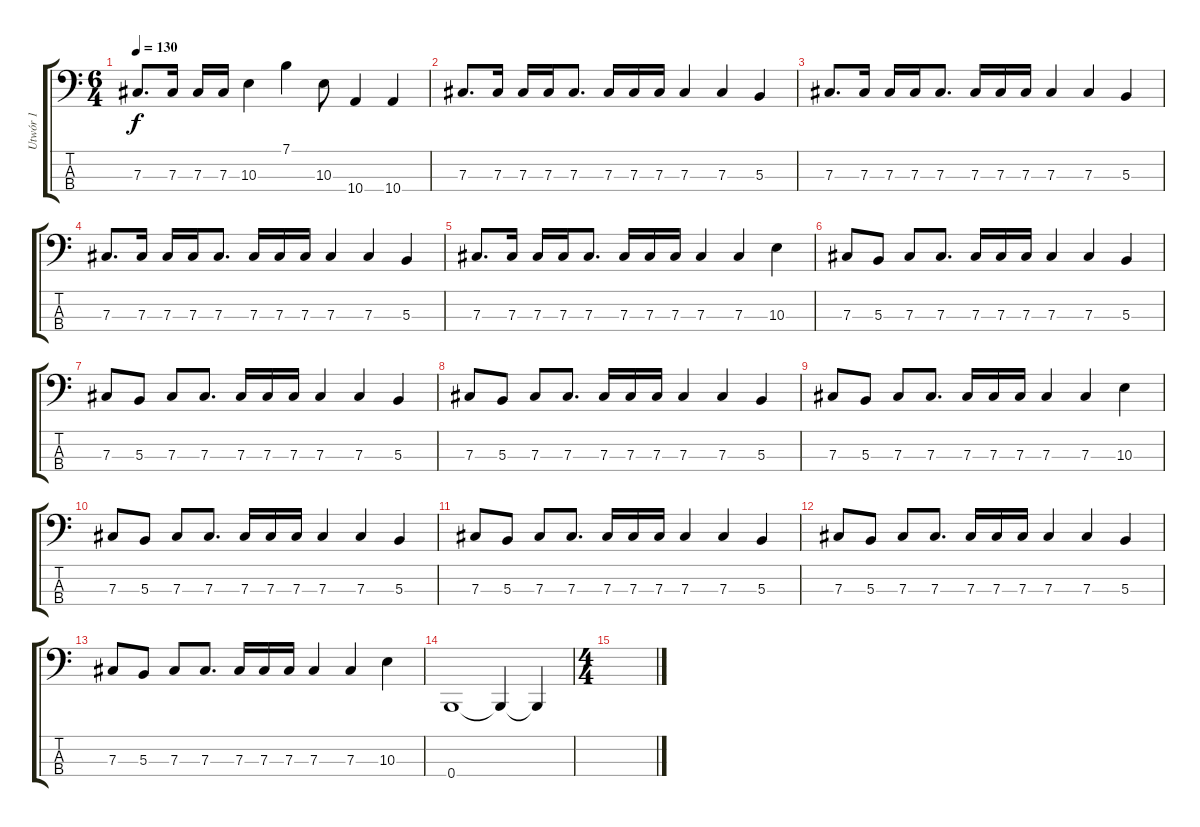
\track ("Utwór 1" "Utwór 1") {instrument electricbassfinger}
\staff {score tabs}
\tuning (E2 B1 Gb1 B0) {hide}
\ts (6 4)
\tempo 130
\clef f4
\ks c
7.3.8{d dy f} 7.3.16 7.3.16 7.3.16 10.3.4 7.1.4 10.3.8 10.4.4 10.4.4 |
7.3.8{d} 7.3.16 7.3.16 7.3.16 7.3.8{d} 7.3.16 7.3.16 7.3.16 7.3.4 7.3.4 5.3.4 |
7.3.8{d} 7.3.16 7.3.16 7.3.16 7.3.8{d} 7.3.16 7.3.16 7.3.16 7.3.4 7.3.4 5.3.4 |
7.3.8{d} 7.3.16 7.3.16 7.3.16 7.3.8{d} 7.3.16 7.3.16 7.3.16 7.3.4 7.3.4 5.3.4 |
7.3.8{d} 7.3.16 7.3.16 7.3.16 7.3.8{d} 7.3.16 7.3.16 7.3.16 7.3.4 7.3.4 10.3.4 |
7.3.8 5.3.8 7.3.8 7.3.8{d} 7.3.16 7.3.16 7.3.16 7.3.4 7.3.4 5.3.4 |
7.3.8 5.3.8 7.3.8 7.3.8{d} 7.3.16 7.3.16 7.3.16 7.3.4 7.3.4 5.3.4 |
7.3.8 5.3.8 7.3.8 7.3.8{d} 7.3.16 7.3.16 7.3.16 7.3.4 7.3.4 5.3.4 |
7.3.8 5.3.8 7.3.8 7.3.8{d} 7.3.16 7.3.16 7.3.16 7.3.4 7.3.4 10.3.4 |
7.3.8 5.3.8 7.3.8 7.3.8{d} 7.3.16 7.3.16 7.3.16 7.3.4 7.3.4 5.3.4 |
7.3.8 5.3.8 7.3.8 7.3.8{d} 7.3.16 7.3.16 7.3.16 7.3.4 7.3.4 5.3.4 |
7.3.8 5.3.8 7.3.8 7.3.8{d} 7.3.16 7.3.16 7.3.16 7.3.4 7.3.4 5.3.4 |
7.3.8 5.3.8 7.3.8 7.3.8{d} 7.3.16 7.3.16 7.3.16 7.3.4 7.3.4 10.3.4 |
0.4.1 0.4{t}.4 0.4{t}.4 |
\ts (4 4)
